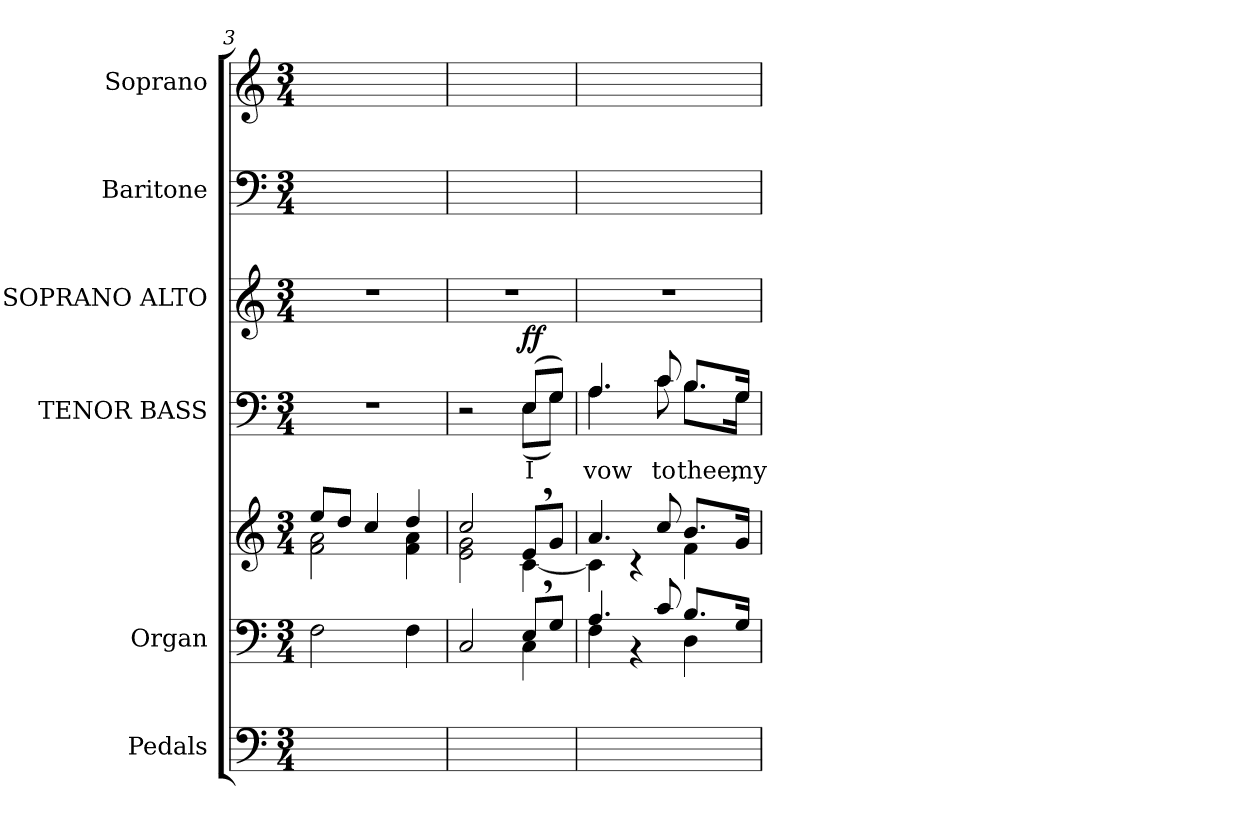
**kern	**kern	**kern	**kern	**text	**dynam	**kern	**kern	**kern
*part6	*part5	*part5	*part4	*part4	*part4	*part3	*part2	*part1
*staff7	*staff6	*staff5	*staff4	*staff4	*staff4	*staff3	*staff2	*staff1
*I"Pedals	*I"Organ	*	*I"TENOR BASS	*	*	*I"SOPRANO ALTO	*I"Baritone	*I"Soprano
*I'Ped.	*I'Org.	*	*I'B.	*	*	*I'S.	*I'Bar.	*I'S.
*clefF4	*clefF4	*clefG2	*clefF4	*	*	*clefG2	*clefF4	*clefG2
*k[]	*k[]	*k[]	*k[]	*	*	*k[]	*k[]	*k[]
*C:	*C:	*C:	*C:	*	*	*C:	*C:	*C:
*M3/4	*M3/4	*M3/4	*M3/4	*	*	*M3/4	*M3/4	*M3/4
=3	=3	=3	=3	=3	=3	=3	=3	=3
*	*	*^	*	*	*	*	*	*
!	!	!	!	!LO:N:vis=1	!	!	!LO:N:vis=1	!LO:N:vis=1	!LO:N:vis=1
2Fi\yy	2Fi\	8eei/L	2fi\ 2ai	2.r	.	.	2.r	2.ryy	2.ryy
.	.	8ddi/J	.	.	.	.	.	.	.
.	.	4cci/	.	.	.	.	.	.	.
4Fi\yy	4Fi\	4ddi/	4fi\ 4ai	.	.	.	.	.	.
=4	=4	=4	=4	=4	=4	=4	=4	=4	=4
*	*^	*	*	*^	*	*	*	*	*
!	!	!	!	!	!	!	!	!	!LO:N:vis=1	!	!LO:N:vis=1
2Ci/yy	2Ci/	2ryy	2cci/	2ei\ 2gi	2r	2ryy	.	.	2.r	2ryy	2.ryy
!	!	!	!	!	!	!	!LO:LY:b:color=#000000	!	!	!	!
4C,i/yy	8E,i/L	4Ci\	8e,i/L	[<4ci\	(8Ei/L	(8Ei\L	I	ff	.	(8Ei\Lyy	.
.	8Gi/J	.	8gi/J	.	8Gi/J)	8Gi\J)	.	.	.	8Gi\Jyy)	.
=5	=5	=5	=5	=5	=5	=5	=5	=5	=5	=5	=5
!	!	!	!	!	!	!	!LO:LY:b:color=#000000	!	!LO:N:vis=1	!	!LO:N:vis=1
4Fi\yy	4.Ai/	4Fi\	4.ai/	4ci\]	4.Ai/	4.Ai\	vow	.	2.r	4.Ai\yy	2.ryy
4ryy	.	4r	.	4r	.	.	.	.	.	.	.
!	!	!	!	!	!	!	!LO:LY:b:color=#000000	!	!	!	!
.	8ci/	.	8cci/	.	8ci/	8ci\	to	.	.	8ci\yy	.
!	!	!	!	!	!	!	!LO:LY:b:color=#000000	!	!	!	!
4Di\yy	8.Bi/L	4Di\	8.bi/L	4fi\	8.Bi/L	8.Bi\L	thee,	.	.	8.Bi\Lyy	.
!	!	!	!	!	!	!	!LO:LY:b:color=#000000	!	!	!	!
.	16Gi/Jk	.	16gi/Jk	.	16Gi/Jk	16Gi\Jk	my	.	.	16Gi\Jkyy	.
*	*v	*v	*	*	*v	*v	*	*	*	*	*
*	*	*v	*v	*	*	*	*	*	*
=	=	=	=	=	=	=	=	=
*-	*-	*-	*-	*-	*-	*-	*-	*-
